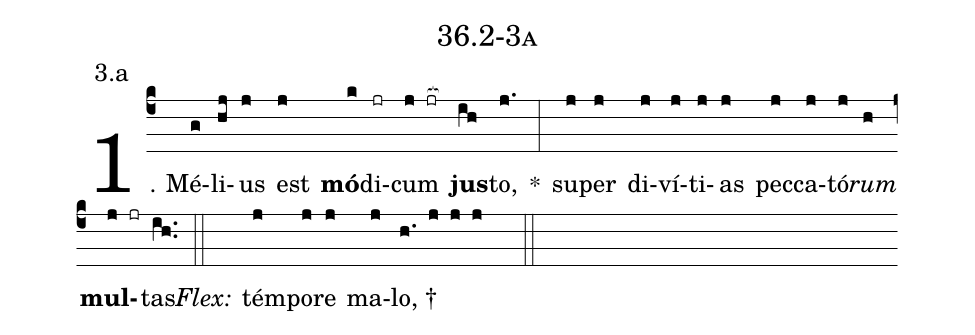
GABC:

name: 36.2-3a;
annotation: 3.a;
%%
(c4)1. Mé(g)li(hj)us(j) est(j) <b>mó</b>(k)di(jr)cum(j jr[ocb:1{]) <b>jus</b>(ih[ocb:0}])to,(j.) *(:) su(j)per(j) di(j)ví(j)ti(j)as(j) pec(j)ca(j)tó(j)<i>rum</i>(h) <b>mul</b>(j jr)tas.(ih..) (::)
<i>Flex:</i>()  tém(j)po(j)re(j) ma(j)lo, †(h. j j j  ::)

%E(j) u(j) o(j) u(h) a(j) e.(ih..) (::)
